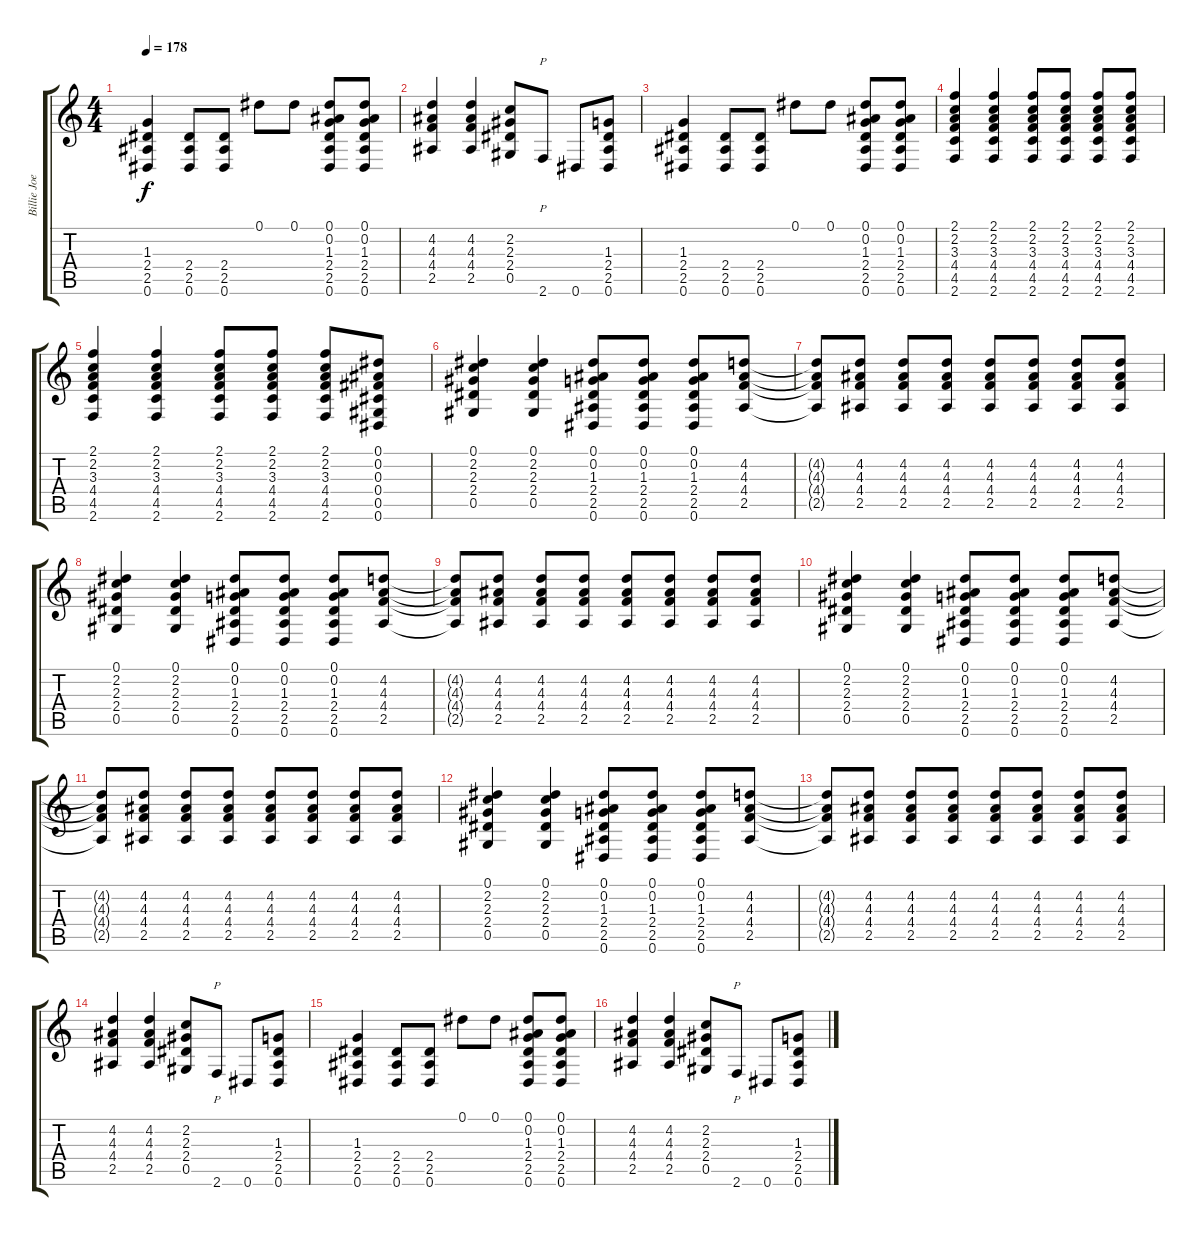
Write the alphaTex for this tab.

\track ("Billie Joe (Guitar)" "Billie Joe") {instrument distortionguitar}
\staff {score tabs}
\tuning (Eb4 Bb3 Gb3 Db3 Ab2 Eb2) {hide}
\ts (4 4)
\tempo 178
\clef g2
\ks c
(1.3 2.4 2.5 0.6).4{dy f} (2.4 2.5 0.6).8 (2.4 2.5 0.6).8 0.1.8 0.1.8 (0.1 0.2 1.3 2.4 2.5 0.6).8 (0.1 0.2 1.3 2.4 2.5 0.6).8 |
(4.2 4.3 4.4 2.5).4 (4.2 4.3 4.4 2.5).4 (2.2 2.3 2.4 0.5).8 2.6.8{p} 0.6.8 (1.3 2.4 2.5 0.6).8 |
(1.3 2.4 2.5 0.6).4 (2.4 2.5 0.6).8 (2.4 2.5 0.6).8 0.1.8 0.1.8 (0.1 0.2 1.3 2.4 2.5 0.6).8 (0.1 0.2 1.3 2.4 2.5 0.6).8 |
(2.1 2.2 3.3 4.4 4.5 2.6).4 (2.1 2.2 3.3 4.4 4.5 2.6).4 (2.1 2.2 3.3 4.4 4.5 2.6).8 (2.1 2.2 3.3 4.4 4.5 2.6).8 (2.1 2.2 3.3 4.4 4.5 2.6).8 (2.1 2.2 3.3 4.4 4.5 2.6).8 |
(2.1 2.2 3.3 4.4 4.5 2.6).4 (2.1 2.2 3.3 4.4 4.5 2.6).4 (2.1 2.2 3.3 4.4 4.5 2.6).8 (2.1 2.2 3.3 4.4 4.5 2.6).8 (2.1 2.2 3.3 4.4 4.5 2.6).8 (0.1 0.2 0.3 0.4 0.5 0.6).8 |
(0.1 2.2 2.3 2.4 0.5).4 (0.1 2.2 2.3 2.4 0.5).4 (0.1 0.2 1.3 2.4 2.5 0.6).8 (0.1 0.2 1.3 2.4 2.5 0.6).8 (0.1 0.2 1.3 2.4 2.5 0.6).8 (4.2 4.3 4.4 2.5).8 |
(4.2{t} 4.3{t} 4.4{t} 2.5{t}).8 (4.2 4.3 4.4 2.5).8 (4.2 4.3 4.4 2.5).8 (4.2 4.3 4.4 2.5).8 (4.2 4.3 4.4 2.5).8 (4.2 4.3 4.4 2.5).8 (4.2 4.3 4.4 2.5).8 (4.2 4.3 4.4 2.5).8 |
(0.1 2.2 2.3 2.4 0.5).4 (0.1 2.2 2.3 2.4 0.5).4 (0.1 0.2 1.3 2.4 2.5 0.6).8 (0.1 0.2 1.3 2.4 2.5 0.6).8 (0.1 0.2 1.3 2.4 2.5 0.6).8 (4.2 4.3 4.4 2.5).8 |
(4.2{t} 4.3{t} 4.4{t} 2.5{t}).8 (4.2 4.3 4.4 2.5).8 (4.2 4.3 4.4 2.5).8 (4.2 4.3 4.4 2.5).8 (4.2 4.3 4.4 2.5).8 (4.2 4.3 4.4 2.5).8 (4.2 4.3 4.4 2.5).8 (4.2 4.3 4.4 2.5).8 |
(0.1 2.2 2.3 2.4 0.5).4 (0.1 2.2 2.3 2.4 0.5).4 (0.1 0.2 1.3 2.4 2.5 0.6).8 (0.1 0.2 1.3 2.4 2.5 0.6).8 (0.1 0.2 1.3 2.4 2.5 0.6).8 (4.2 4.3 4.4 2.5).8 |
(4.2{t} 4.3{t} 4.4{t} 2.5{t}).8 (4.2 4.3 4.4 2.5).8 (4.2 4.3 4.4 2.5).8 (4.2 4.3 4.4 2.5).8 (4.2 4.3 4.4 2.5).8 (4.2 4.3 4.4 2.5).8 (4.2 4.3 4.4 2.5).8 (4.2 4.3 4.4 2.5).8 |
(0.1 2.2 2.3 2.4 0.5).4 (0.1 2.2 2.3 2.4 0.5).4 (0.1 0.2 1.3 2.4 2.5 0.6).8 (0.1 0.2 1.3 2.4 2.5 0.6).8 (0.1 0.2 1.3 2.4 2.5 0.6).8 (4.2 4.3 4.4 2.5).8 |
(4.2{t} 4.3{t} 4.4{t} 2.5{t}).8 (4.2 4.3 4.4 2.5).8 (4.2 4.3 4.4 2.5).8 (4.2 4.3 4.4 2.5).8 (4.2 4.3 4.4 2.5).8 (4.2 4.3 4.4 2.5).8 (4.2 4.3 4.4 2.5).8 (4.2 4.3 4.4 2.5).8 |
(4.2 4.3 4.4 2.5).4 (4.2 4.3 4.4 2.5).4 (2.2 2.3 2.4 0.5).8 2.6.8{p} 0.6.8 (1.3 2.4 2.5 0.6).8 |
(1.3 2.4 2.5 0.6).4 (2.4 2.5 0.6).8 (2.4 2.5 0.6).8 0.1.8 0.1.8 (0.1 0.2 1.3 2.4 2.5 0.6).8 (0.1 0.2 1.3 2.4 2.5 0.6).8 |
(4.2 4.3 4.4 2.5).4 (4.2 4.3 4.4 2.5).4 (2.2 2.3 2.4 0.5).8 2.6.8{p} 0.6.8 (1.3 2.4 2.5 0.6).8
